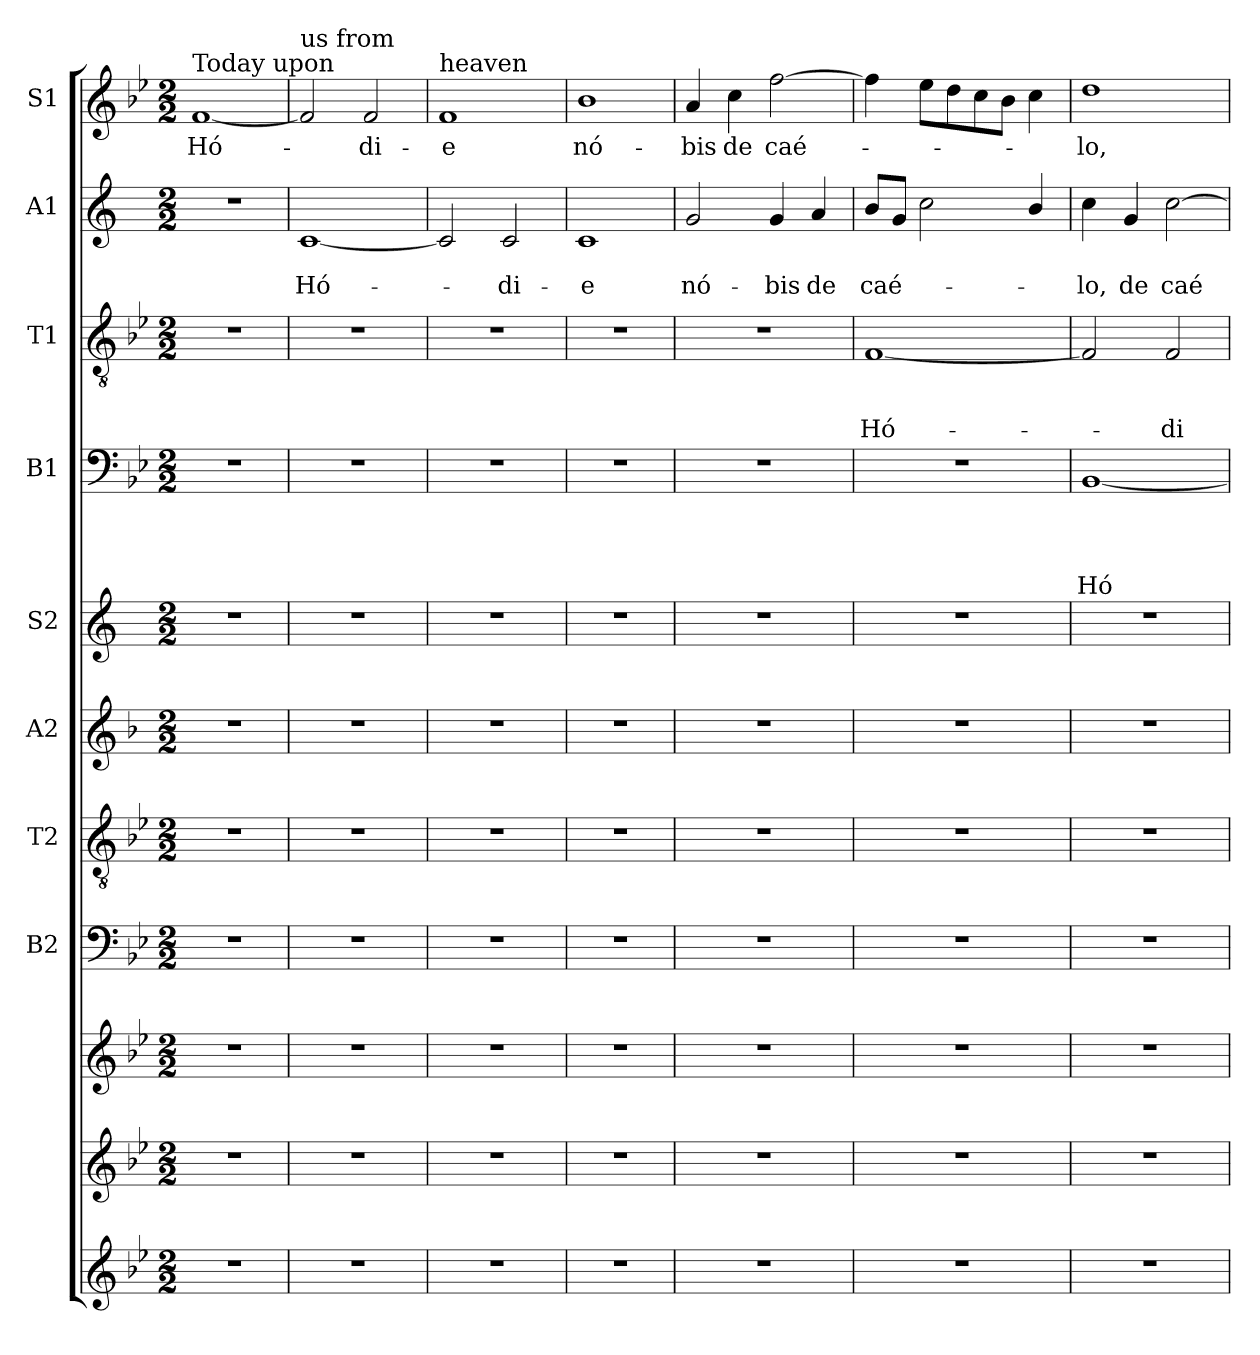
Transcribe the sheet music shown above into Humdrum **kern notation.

**kern	**kern	**kern	**kern	**kern	**kern	**kern	**kern	**text	**text	**text	**text	**kern	**text	**text	**text	**kern	**text	**text	**kern	**text
*part11	*part10	*part9	*part8	*part7	*part6	*part5	*part4	*part4	*part4	*part4	*part4	*part3	*part3	*part3	*part3	*part2	*part2	*part2	*part1	*part1
*staff11	*staff10	*staff9	*staff8	*staff7	*staff6	*staff5	*staff4	*staff4	*staff4	*staff4	*staff4	*staff3	*staff3	*staff3	*staff3	*staff2	*staff2	*staff2	*staff1	*staff1
*	*	*	*I"B2	*I"T2	*I"A2	*I"S2	*I"B1	*	*	*	*	*I"T1	*	*	*	*I"A1	*	*	*I"S1	*
*clefG2	*clefG2	*clefG2	*clefF4	*clefGv2	*clefG2	*clefG2	*clefF4	*	*	*	*	*clefGv2	*	*	*	*clefG2	*	*	*clefG2	*
*	*	*	*ITrd7c12	*ITrd8c14	*ITrd4c7	*ITrd1c2	*	*	*	*	*	*	*	*	*	*ITrd1c2	*	*	*	*
*k[b-e-]	*k[b-e-]	*k[b-e-]	*k[b-e-]	*k[b-e-]	*k[b-e-]	*k[b-e-]	*k[b-e-]	*	*	*	*	*k[b-e-]	*	*	*	*k[b-e-]	*	*	*k[b-e-]	*
*B-:	*B-:	*B-:	*B-:	*B-:	*B-:	*B-:	*B-:	*	*	*	*	*B-:	*	*	*	*B-:	*	*	*B-:	*
*M2/2	*M2/2	*M2/2	*M2/2	*M2/2	*M2/2	*M2/2	*M2/2	*	*	*	*	*M2/2	*	*	*	*M2/2	*	*	*M2/2	*
=1	=1	=1	=1	=1	=1	=1	=1	=1	=1	=1	=1	=1	=1	=1	=1	=1	=1	=1	=1	=1
!	!	!	!	!	!	!	!	!	!	!	!	!	!	!	!	!	!	!	!LO:TX:a:t=Today upon	!
!	!	!	!	!	!	!	!	!	!	!	!	!	!	!	!	!	!	!	!	!LO:LY:b
1r	1r	1r	1r	1r	1r	1r	1r	.	.	.	.	1r	.	.	.	1r	.	.	[1f	Hó-
=2	=2	=2	=2	=2	=2	=2	=2	=2	=2	=2	=2	=2	=2	=2	=2	=2	=2	=2	=2	=2
!	!	!	!	!	!	!	!	!	!	!	!	!	!	!	!	!	!	!	!LO:TX:a:t=us from	!
!	!	!	!	!	!	!	!	!	!	!	!	!	!	!	!	!	!	!LO:LY:b	!	!
1r	1r	1r	1r	1r	1r	1r	1r	.	.	.	.	1r	.	.	.	[1B-	.	Hó-	2f/]	.
!	!	!	!	!	!	!	!	!	!	!	!	!	!	!	!	!	!	!	!	!LO:LY:b
.	.	.	.	.	.	.	.	.	.	.	.	.	.	.	.	.	.	.	2f/	-di-
=3	=3	=3	=3	=3	=3	=3	=3	=3	=3	=3	=3	=3	=3	=3	=3	=3	=3	=3	=3	=3
!	!	!	!	!	!	!	!	!	!	!	!	!	!	!	!	!	!	!	!LO:TX:a:t=heaven	!
!	!	!	!	!	!	!	!	!	!	!	!	!	!	!	!	!	!	!	!	!LO:LY:b
1r	1r	1r	1r	1r	1r	1r	1r	.	.	.	.	1r	.	.	.	2B-/]	.	.	1f	-e
!	!	!	!	!	!	!	!	!	!	!	!	!	!	!	!	!	!	!LO:LY:b	!	!
.	.	.	.	.	.	.	.	.	.	.	.	.	.	.	.	2B-/	.	-di-	.	.
=4	=4	=4	=4	=4	=4	=4	=4	=4	=4	=4	=4	=4	=4	=4	=4	=4	=4	=4	=4	=4
!	!	!	!	!	!	!	!	!	!	!	!	!	!	!	!	!	!	!LO:LY:b	!	!LO:LY:b
1r	1r	1r	1r	1r	1r	1r	1r	.	.	.	.	1r	.	.	.	1B-	.	-e	1b-	nó-
=5	=5	=5	=5	=5	=5	=5	=5	=5	=5	=5	=5	=5	=5	=5	=5	=5	=5	=5	=5	=5
!	!	!	!	!	!	!	!	!	!	!	!	!	!	!	!	!	!	!LO:LY:b	!	!LO:LY:b
1r	1r	1r	1r	1r	1r	1r	1r	.	.	.	.	1r	.	.	.	2f/	.	nó-	4a/	-bis
!	!	!	!	!	!	!	!	!	!	!	!	!	!	!	!	!	!	!	!	!LO:LY:b
.	.	.	.	.	.	.	.	.	.	.	.	.	.	.	.	.	.	.	4cc\	de
!	!	!	!	!	!	!	!	!	!	!	!	!	!	!	!	!	!	!LO:LY:b	!	!LO:LY:b
.	.	.	.	.	.	.	.	.	.	.	.	.	.	.	.	4f/	.	-bis	[2ff\	caé-
!	!	!	!	!	!	!	!	!	!	!	!	!	!	!	!	!	!	!LO:LY:b	!	!
.	.	.	.	.	.	.	.	.	.	.	.	.	.	.	.	4g/	.	de	.	.
=6	=6	=6	=6	=6	=6	=6	=6	=6	=6	=6	=6	=6	=6	=6	=6	=6	=6	=6	=6	=6
!	!	!	!	!	!	!	!	!	!	!	!	!	!	!	!LO:LY:b	!	!	!LO:LY:b	!	!
1r	1r	1r	1r	1r	1r	1r	1r	.	.	.	.	[1F	.	.	Hó-	8a/L	.	caé-	4ff\]	.
.	.	.	.	.	.	.	.	.	.	.	.	.	.	.	.	8f/J	.	.	.	.
.	.	.	.	.	.	.	.	.	.	.	.	.	.	.	.	2b-\	.	.	8ee-\L	.
.	.	.	.	.	.	.	.	.	.	.	.	.	.	.	.	.	.	.	8dd\	.
.	.	.	.	.	.	.	.	.	.	.	.	.	.	.	.	.	.	.	8cc\	.
.	.	.	.	.	.	.	.	.	.	.	.	.	.	.	.	.	.	.	8b-\J	.
.	.	.	.	.	.	.	.	.	.	.	.	.	.	.	.	4a/	.	.	4cc\	.
!!LO:PB:g=z
=7	=7	=7	=7	=7	=7	=7	=7	=7	=7	=7	=7	=7	=7	=7	=7	=7	=7	=7	=7	=7
!	!	!	!	!	!	!	!	!	!	!	!LO:LY:b	!	!	!	!	!	!	!LO:LY:b	!	!LO:LY:b
1r	1r	1r	1r	1r	1r	1r	[1BB-	.	.	.	Hó-	2F/]	.	.	.	4b-\	.	-lo,	1dd	-lo,
!	!	!	!	!	!	!	!	!	!	!	!	!	!	!	!	!	!	!LO:LY:b	!	!
.	.	.	.	.	.	.	.	.	.	.	.	.	.	.	.	4f/	.	de	.	.
!	!	!	!	!	!	!	!	!	!	!	!	!	!	!	!LO:LY:b	!	!	!LO:LY:b	!	!
.	.	.	.	.	.	.	.	.	.	.	.	2F/	.	.	-di-	[2b-\	.	caé-	.	.
=	=	=	=	=	=	=	=	=	=	=	=	=	=	=	=	=	=	=	=	=
*-	*-	*-	*-	*-	*-	*-	*-	*-	*-	*-	*-	*-	*-	*-	*-	*-	*-	*-	*-	*-
